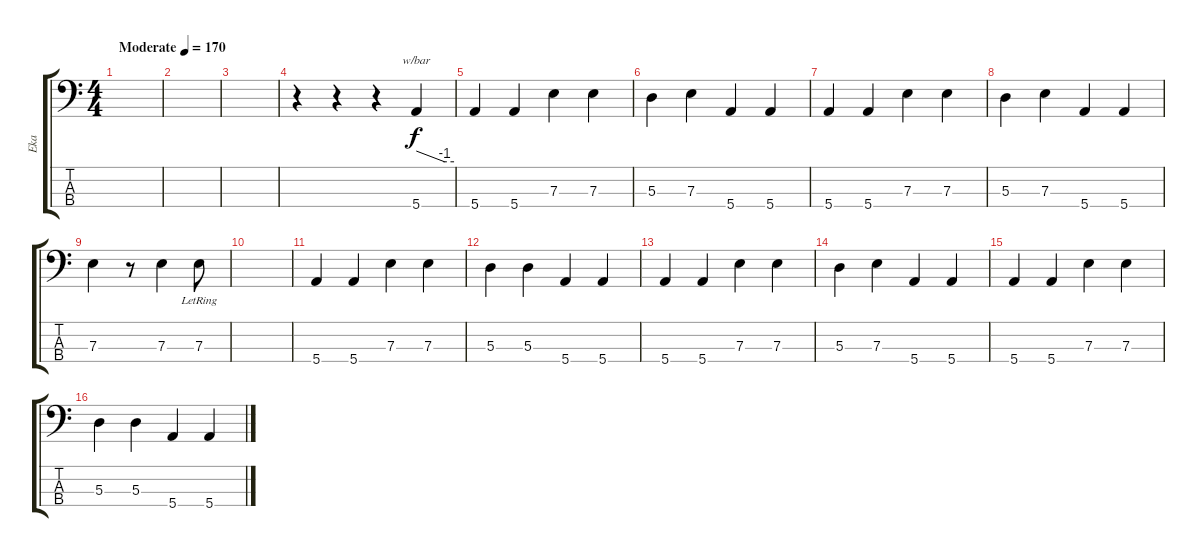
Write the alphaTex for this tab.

\track ("Eka" "Eka") {instrument electricbasspick}
\staff {score tabs}
\tuning (G2 D2 A1 E1) {hide}
\ts (4 4)
\tempo (170 "Moderate")
\clef f4
\ks c
|
|
|
r.4 r.4 r.4 5.4.4{tbe (custom default 0 0 45 -4 60 -4)} |
5.4.4 5.4.4 7.3.4 7.3.4 |
5.3.4 7.3.4 5.4.4 5.4.4 |
5.4.4 5.4.4 7.3.4 7.3.4 |
5.3.4 7.3.4 5.4.4 5.4.4 |
7.3.4 r.8 7.3.4 7.3{lr}.8 |
|
5.4.4 5.4.4 7.3.4 7.3.4 |
5.3.4 5.3.4 5.4.4 5.4.4 |
5.4.4 5.4.4 7.3.4 7.3.4 |
5.3.4 7.3.4 5.4.4 5.4.4 |
5.4.4 5.4.4 7.3.4 7.3.4 |
5.3.4 5.3.4 5.4.4 5.4.4
